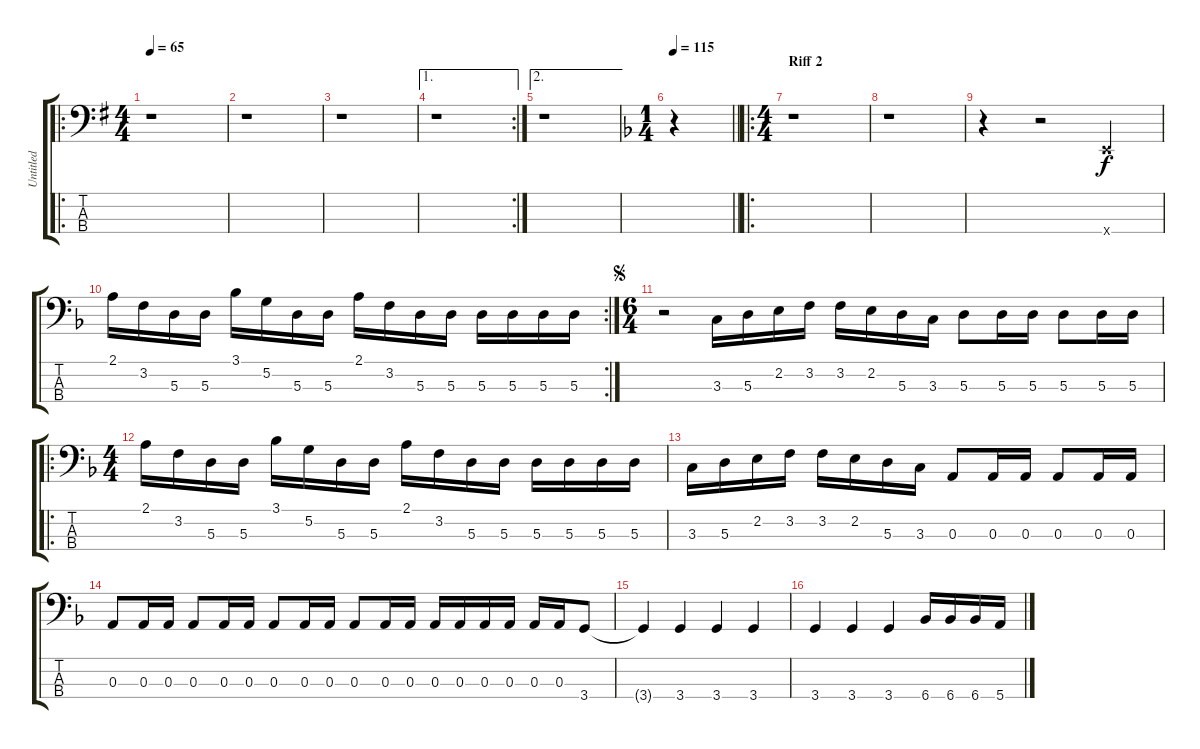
\track ("Untitled" "Untitled") {instrument electricbassfinger}
\staff {score tabs}
\tuning (G2 D2 A1 E1) {hide}
\ro
\ts (4 4)
\tempo 65
\clef f4
\ks g
r.1{dy f instrument electricbassfinger} |
r.1 |
r.1 |
\ae 1
\rc 2
r.1 |
\ae 2
r.1 |
\ts (1 4)
\tempo 115
\barLineRight lightlight
\ks f
r.4 |
\ro
\ts (4 4)
\section ("" "Riff 2")
r.1 |
r.1 |
r.4 r.2 0.4{x}.4 |
\rc 2
2.1.16 3.2.16 5.3.16 5.3.16 3.1.16 5.2.16 5.3.16 5.3.16 2.1.16 3.2.16 5.3.16 5.3.16 5.3.16 5.3.16 5.3.16 5.3.16 |
\ts (6 4)
\jump segno
r.2 3.3.16 5.3.16 2.2.16 3.2.16 3.2.16 2.2.16 5.3.16 3.3.16 5.3.8 5.3.16 5.3.16 5.3.8 5.3.16 5.3.16 |
\ro
\ts (4 4)
2.1.16 3.2.16 5.3.16 5.3.16 3.1.16 5.2.16 5.3.16 5.3.16 2.1.16 3.2.16 5.3.16 5.3.16 5.3.16 5.3.16 5.3.16 5.3.16 |
3.3.16 5.3.16 2.2.16 3.2.16 3.2.16 2.2.16 5.3.16 3.3.16 0.3.8 0.3.16 0.3.16 0.3.8 0.3.16 0.3.16 |
0.3.8 0.3.16 0.3.16 0.3.8 0.3.16 0.3.16 0.3.8 0.3.16 0.3.16 0.3.8 0.3.16 0.3.16 0.3.16 0.3.16 0.3.16 0.3.16 0.3.16 0.3.16 3.4.8 |
3.4{t}.4 3.4.4 3.4.4 3.4.4 |
3.4.4 3.4.4 3.4.4 6.4.16 6.4.16 6.4.16 5.4.16
